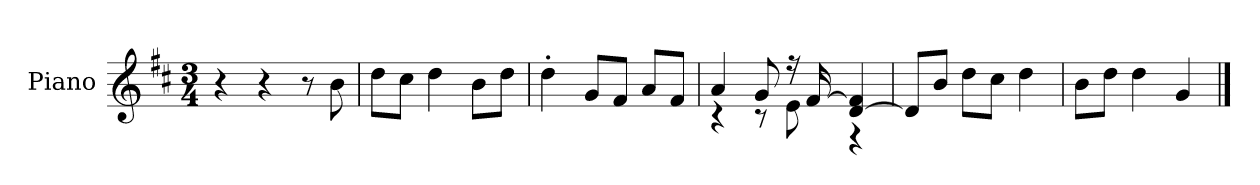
**kern
*part1
*staff1
*I"Piano
*I'P-no
*clefG2
*k[f#c#]
*M3/4
*MM171
=1
4r
4r
8r
8b\
=2
8dd\L
8cc#\J
4dd\
8b\L
8dd\J
=3
4dd'\
8g/L
8f#/J
8a/L
8f#/J
=4
*^
4a/	4r
8g/	8r
16r	8e\
[16f#/	.
[4d/ 4f#/]	4r
*v	*v
=5
8d/L]
8b/J
8dd\L
8cc#\J
4dd\
=6
8b\L
8dd\J
4dd\
4g/
==
*-
